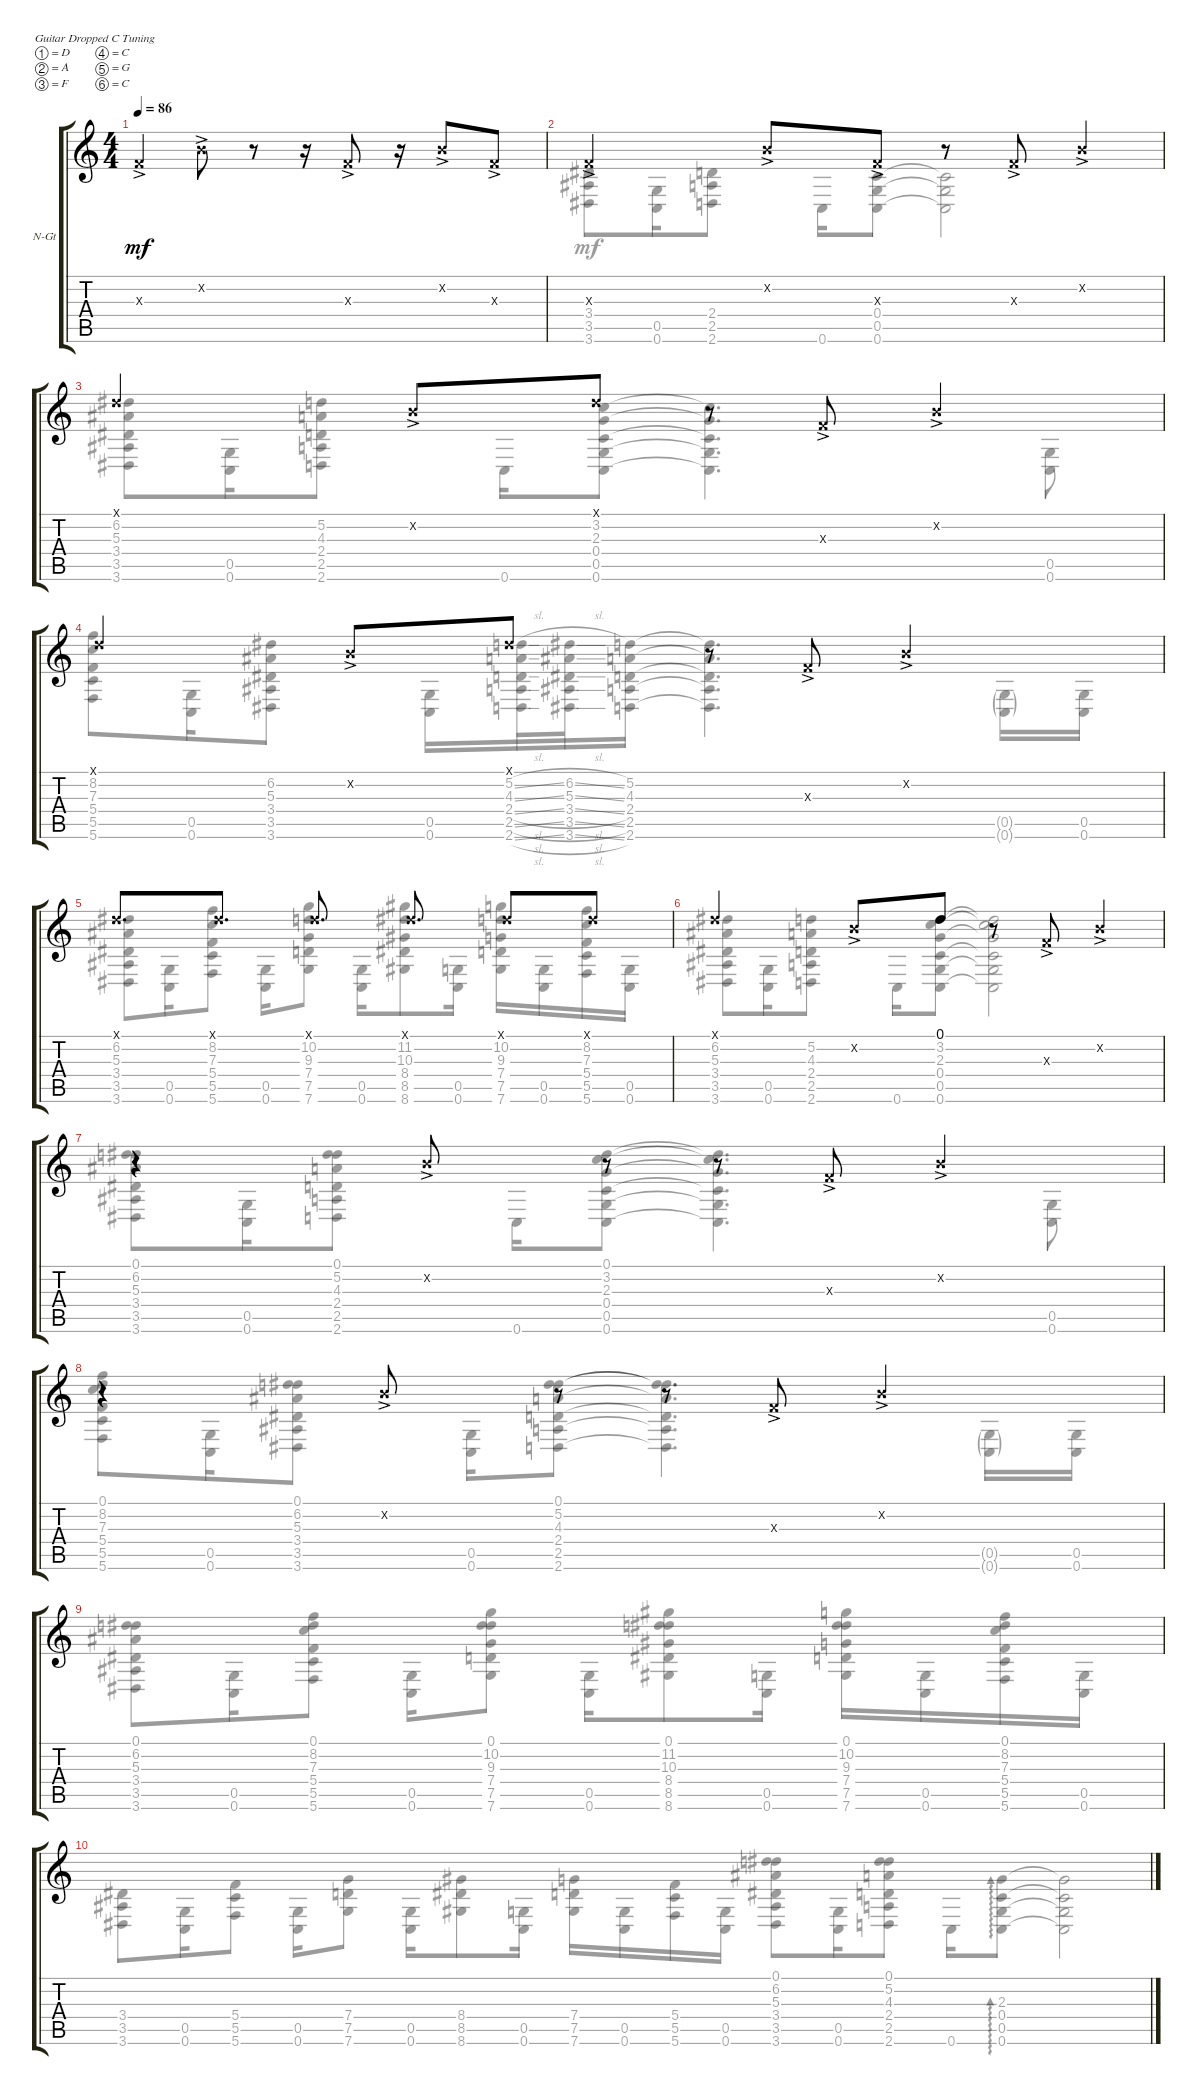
\defaultSystemsLayout 4
\bracketExtendMode groupsimilarinstruments
\firstSystemTrackNameOrientation horizontal
\otherSystemsTrackNameOrientation horizontal
\track ("Nylon Guitar" "N-Gt") {instrument acousticguitarnylon}
\staff {score tabs}
\tuning (D4 A3 F3 C3 G2 C2)
\voice
\ts (4 4)
\tempo 86
\clef g2
\scale
0.512948
\ks c
0.3{ac x}.4{dy mf} 2.2{ac x}.8 r.8 r.16 0.3{ac x}.8 r.16 2.2{ac x}.8 0.3{ac x}.8 |
\scale
0.486731 0.3{ac x}.4 2.2{ac x}.8 0.3{ac x}.8 r.8 0.3{ac x}.8 2.2{ac x}.4 |
\scale
0.505899 0.1{x}.4 2.2{ac x}.8 0.1{x}.8 r.8 0.3{ac x}.8 2.2{ac x}.4 |
\scale
0.494244 0.1{x}.4 2.2{ac x}.8 0.1{x}.8 r.8 0.3{ac x}.8 2.2{ac x}.4 |
\scale
0.468157 0.1{x}.8{d} 0.1{x}.8{d} 0.1{x}.8{d} 0.1{x}.8{d} 0.1{x}.8 0.1{x}.8 |
\scale
0.44751 0.1{x}.4 2.2{ac x}.8 0.1.8 r.8 0.3{ac x}.8 2.2{ac x}.4 |
\scale
0.50928 r.4 2.2{ac x}.8 r.8 r.8 0.3{ac x}.8 2.2{ac x}.4 |
\scale
0.490744 r.4 2.2{ac x}.8 r.8 r.8 0.3{ac x}.8 2.2{ac x}.4 |
\scale
0.507947 |
\scale
0.491734
\voice
\clef g2
\ottava regular
\simile none
\scale
0.512948
\ks c
(3.6 3.5 3.4).8{dy mf} (0.6 0.5).16 (5.6 5.4 5.5).8 (0.5 0.6).16 (7.6 7.5 7.4).8 (0.6 0.5).16 (8.6 8.4 8.5).8 (0.6 0.5).16 (7.6 7.5 7.4).16 (0.6 0.5).16 (5.6 5.4 5.5).16 (0.5 0.6).16 |
\scale
0.486731 (3.6 3.5 3.4).8 (0.6 0.5).16 (2.4 2.5 2.6).8 0.6.16 (0.4 0.5 0.6).8 (0.6{t} 0.5{t} 0.4{t}).2 |
\scale
0.505899 (3.6 3.5 3.4 5.3 6.2).8 (0.6 0.5).16 (2.4 2.5 2.6 4.3 5.2).8 0.6.16 (0.6 0.5 0.4 2.3 3.2).8 (0.6{t} 0.5{t} 0.4{t} 2.3{t} 3.2{t}).4{d} (0.6 0.5).8 |
\scale
0.494244 (5.6 5.5 5.4 7.3 8.2).8 (0.5 0.6).16 (3.4 3.5 3.6 5.3 6.2).8 (0.6 0.5).16 (2.6{sl} 2.5{sl} 2.4{sl} 4.3{sl} 5.2{sl}).32 (3.6{sl} 3.5{sl} 3.4{sl} 5.3{sl} 6.2{sl}).32 (2.6 2.5 2.4 4.3 5.2).16 (2.6{t} 2.5{t} 2.4{t} 4.3{t} 5.2{t}).4{d} (0.6{g} 0.5{g}).16 (0.6 0.5).16 |
\scale
0.468157 (3.6 3.5 3.4 5.3 6.2).8 (0.6 0.5).16 (5.6 5.4 5.5 7.3 8.2).8 (0.5 0.6).16 (7.6 7.5 7.4 9.3 10.2).8 (0.6 0.5).16 (8.6 8.4 8.5 10.3 11.2).8 (0.6 0.5).16 (7.6 7.5 7.4 9.3 10.2).16 (0.6 0.5).16 (5.6 5.4 5.5 7.3 8.2).16 (0.5 0.6).16 |
\scale
0.44751 (3.6 3.5 3.4 5.3 6.2).8 (0.6 0.5).16 (2.4 2.5 2.6 4.3 5.2).8 0.6.16 (0.4 0.5 0.6 2.3 3.2 0.1).8 (0.6{t} 0.5{t} 0.4{t} 2.3{t} 3.2{t} 0.1{t}).2 |
\scale
0.50928 (3.6 3.5 3.4 5.3 6.2 0.1).8 (0.6 0.5).16 (2.4 2.5 2.6 4.3 5.2 0.1).8 0.6.16 (0.6 0.5 0.4 2.3 3.2 0.1).8 (0.6{t} 0.5{t} 0.4{t} 2.3{t} 3.2{t} 0.1{t}).4{d} (0.6 0.5).8 |
\scale
0.490744 (5.6 5.5 5.4 7.3 8.2 0.1).8 (0.5 0.6).16 (3.4 3.5 3.6 5.3 6.2 0.1).8 (0.6 0.5).16 (2.6 2.5 2.4 4.3 5.2 0.1).8 (2.6{t} 2.5{t} 2.4{t} 5.2{t} 4.3{t} 0.1{t}).4{d} (0.6{g} 0.5{g}).16 (0.6 0.5).16 |
\scale
0.507947 (3.6 3.5 3.4 5.3 6.2 0.1).8 (0.6 0.5).16 (5.6 5.4 5.5 7.3 8.2 0.1).8 (0.5 0.6).16 (7.6 7.5 7.4 9.3 10.2 0.1).8 (0.6 0.5).16 (8.6 8.4 8.5 10.3 11.2 0.1).8 (0.6 0.5).16 (7.6 7.5 7.4 9.3 10.2 0.1).16 (0.6 0.5).16 (5.6 5.4 5.5 7.3 8.2 0.1).16 (0.5 0.6).16 |
\scale
0.491734 (3.6 3.5 3.4 5.3 6.2 0.1).8 (0.6 0.5).16 (2.4 2.5 2.6 4.3 5.2 0.1).8 0.6.16 (0.4 0.5 0.6 2.3).8{ad 0} (0.6{t} 0.5{t} 0.4{t} 2.3{t}).2
